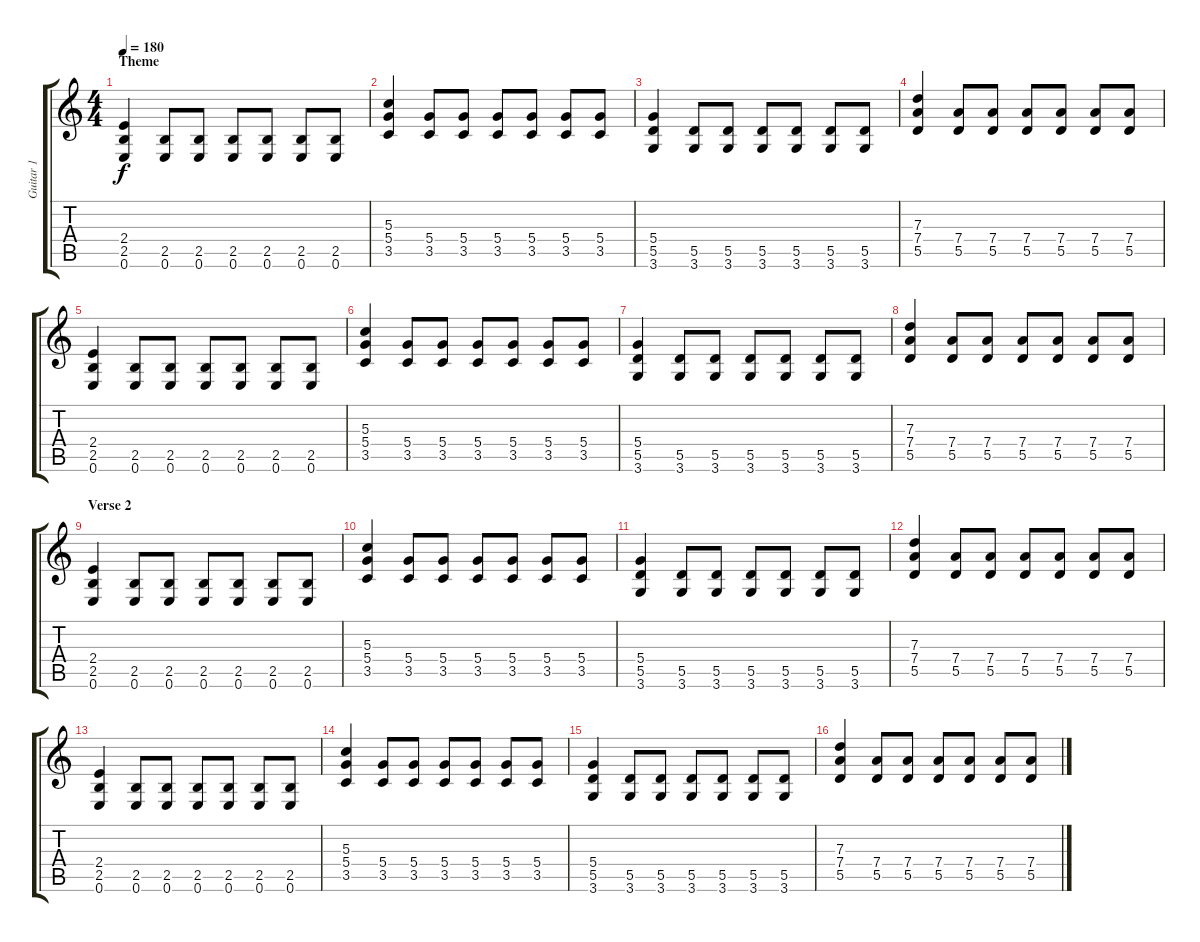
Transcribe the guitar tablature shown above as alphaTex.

\track ("Guitar 1" "Guitar 1") {instrument distortionguitar}
\staff {score tabs}
\tuning (E4 B3 G3 D3 A2 E2) {hide}
\ts (4 4)
\section ("" "Theme")
\tempo 180
\clef g2
\ks c
(2.4 2.5 0.6).4{dy f} (2.5 0.6).8 (2.5 0.6).8 (2.5 0.6).8 (2.5 0.6).8 (2.5 0.6).8 (2.5 0.6).8 |
(5.3 5.4 3.5).4 (5.4 3.5).8 (5.4 3.5).8 (5.4 3.5).8 (5.4 3.5).8 (5.4 3.5).8 (5.4 3.5).8 |
(5.4 5.5 3.6).4 (5.5 3.6).8 (5.5 3.6).8 (5.5 3.6).8 (5.5 3.6).8 (5.5 3.6).8 (5.5 3.6).8 |
(7.3 7.4 5.5).4 (7.4 5.5).8 (7.4 5.5).8 (7.4 5.5).8 (7.4 5.5).8 (7.4 5.5).8 (7.4 5.5).8 |
(2.4 2.5 0.6).4 (2.5 0.6).8 (2.5 0.6).8 (2.5 0.6).8 (2.5 0.6).8 (2.5 0.6).8 (2.5 0.6).8 |
(5.3 5.4 3.5).4 (5.4 3.5).8 (5.4 3.5).8 (5.4 3.5).8 (5.4 3.5).8 (5.4 3.5).8 (5.4 3.5).8 |
(5.4 5.5 3.6).4 (5.5 3.6).8 (5.5 3.6).8 (5.5 3.6).8 (5.5 3.6).8 (5.5 3.6).8 (5.5 3.6).8 |
(7.3 7.4 5.5).4 (7.4 5.5).8 (7.4 5.5).8 (7.4 5.5).8 (7.4 5.5).8 (7.4 5.5).8 (7.4 5.5).8 |
\section ("" "Verse 2")
(2.4 2.5 0.6).4 (2.5 0.6).8 (2.5 0.6).8 (2.5 0.6).8 (2.5 0.6).8 (2.5 0.6).8 (2.5 0.6).8 |
(5.3 5.4 3.5).4 (5.4 3.5).8 (5.4 3.5).8 (5.4 3.5).8 (5.4 3.5).8 (5.4 3.5).8 (5.4 3.5).8 |
(5.4 5.5 3.6).4 (5.5 3.6).8 (5.5 3.6).8 (5.5 3.6).8 (5.5 3.6).8 (5.5 3.6).8 (5.5 3.6).8 |
(7.3 7.4 5.5).4 (7.4 5.5).8 (7.4 5.5).8 (7.4 5.5).8 (7.4 5.5).8 (7.4 5.5).8 (7.4 5.5).8 |
(2.4 2.5 0.6).4 (2.5 0.6).8 (2.5 0.6).8 (2.5 0.6).8 (2.5 0.6).8 (2.5 0.6).8 (2.5 0.6).8 |
(5.3 5.4 3.5).4 (5.4 3.5).8 (5.4 3.5).8 (5.4 3.5).8 (5.4 3.5).8 (5.4 3.5).8 (5.4 3.5).8 |
(5.4 5.5 3.6).4 (5.5 3.6).8 (5.5 3.6).8 (5.5 3.6).8 (5.5 3.6).8 (5.5 3.6).8 (5.5 3.6).8 |
(7.3 7.4 5.5).4 (7.4 5.5).8 (7.4 5.5).8 (7.4 5.5).8 (7.4 5.5).8 (7.4 5.5).8 (7.4 5.5).8
